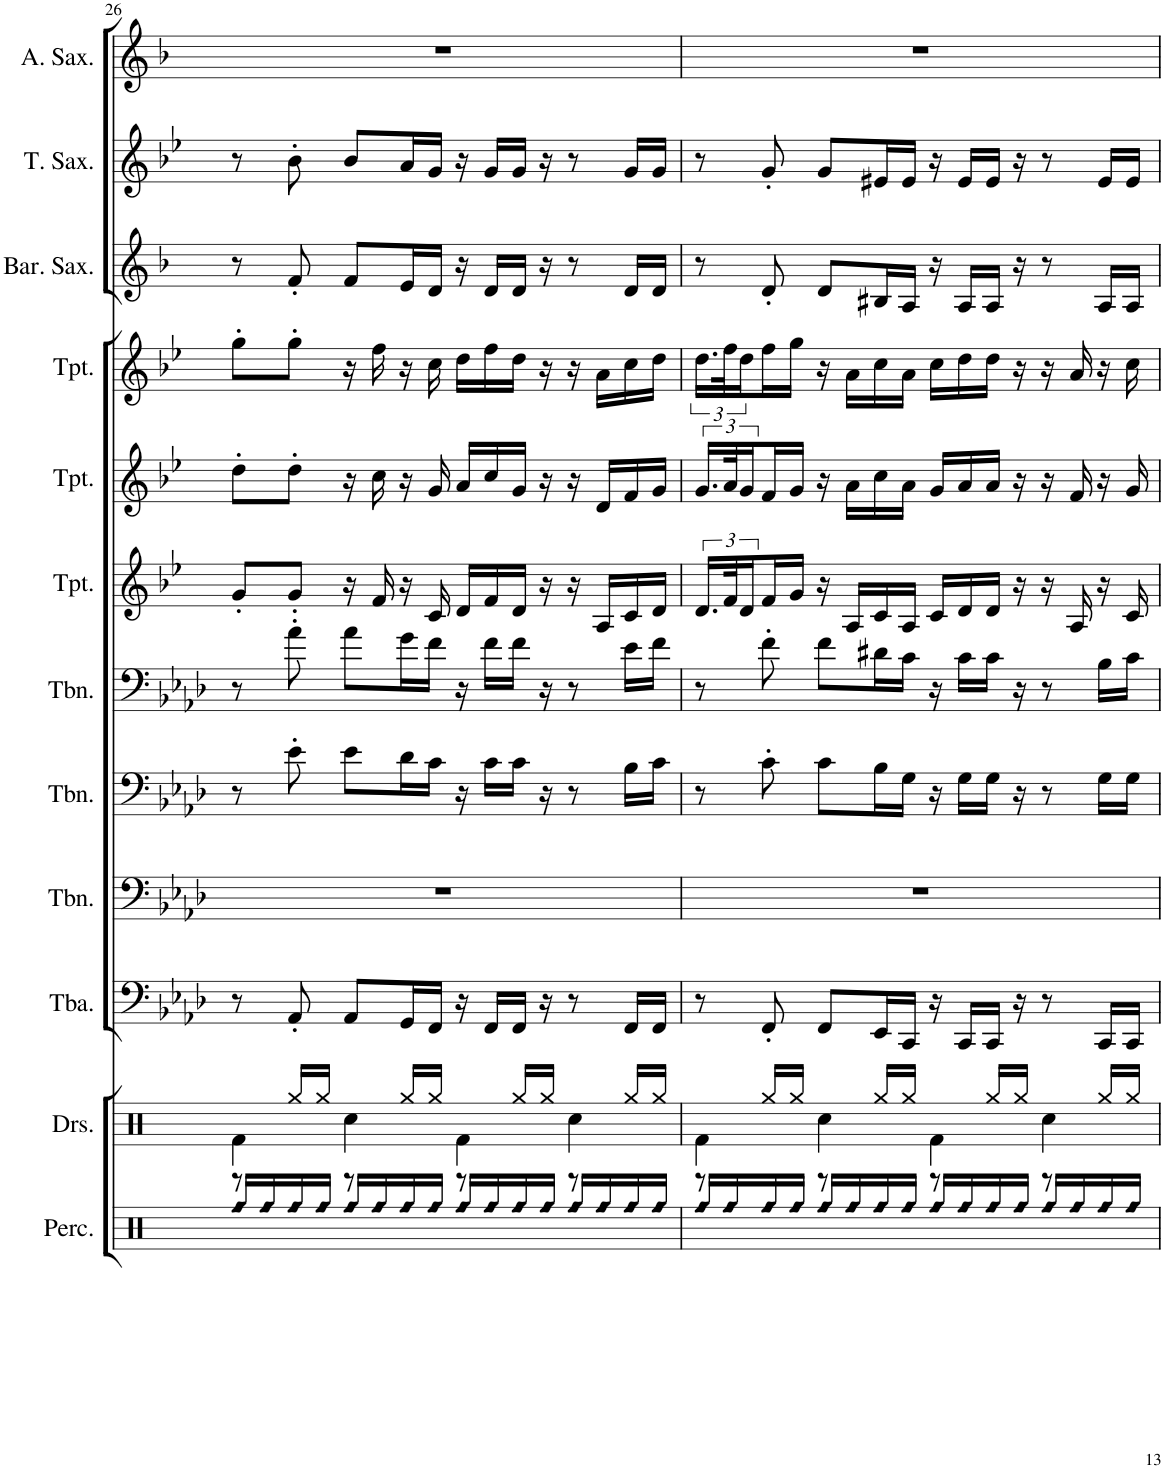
**kern	**kern	**kern	**kern	**kern	**kern	**kern	**kern	**kern	**kern	**kern	**kern
*part12	*part11	*part10	*part9	*part8	*part7	*part6	*part5	*part4	*part3	*part2	*part1
*staff12	*staff11	*staff10	*staff9	*staff8	*staff7	*staff6	*staff5	*staff4	*staff3	*staff2	*staff1
*I"Percussion	*I"Drumset	*I"Tuba	*I"Trombone	*I"Trombone	*I"Trombone	*I"Trumpet	*I"Trumpet	*I"Trumpet	*I"Baritone Saxophone	*I"Tenor Saxophone	*I"Alto Saxophone
*I'Perc.	*I'Drs.	*I'Tba.	*I'Tbn.	*I'Tbn.	*I'Tbn.	*I'Tpt.	*I'Tpt.	*I'Tpt.	*I'Bar. Sax.	*I'T. Sax.	*I'A. Sax.
!!LO:PB:g=z
*clefX	*clefX	*clefF4	*clefF4	*clefF4	*clefF4	*clefG2	*clefG2	*clefG2	*clefG2	*clefG2	*clefG2
*	*	*	*	*	*	*Trd1c2	*Trd1c2	*Trd1c2	*Trd12c21	*Trd8c14	*Trd5c9
*k[]	*k[]	*k[b-e-a-d-]	*k[b-e-a-d-]	*k[b-e-a-d-]	*k[b-e-a-d-]	*k[b-e-]	*k[b-e-]	*k[b-e-]	*k[b-]	*k[b-e-]	*k[b-]
*M4/4	*M4/4	*M4/4	*M4/4	*M4/4	*M4/4	*M4/4	*M4/4	*M4/4	*M4/4	*M4/4	*M4/4
=26	=26	=26	=26	=26	=26	=26	=26	=26	=26	=26	=26
!LO:N:head=diamond	!	!	!	!	!	!	!	!	!	!	!
*	*^	*	*	*	*	*	*	*	*	*	*
16Rff/LL	4Rf\	8r	8r	1r	8r	8r	8g'/L	8dd'\L	8gg'\L	8r	8r	1r
!LO:N:head=diamond	!	!	!	!	!	!	!	!	!	!	!	!
16Rff/	.	.	.	.	.	.	.	.	.	.	.	.
!LO:N:head=diamond	!	!	!	!	!	!	!	!	!	!	!	!
16Rff/	.	16Rgg/LL	8AA-'/	.	8e-'\	8a-'\	8g'/J	8dd'\J	8gg'\J	8f'/	8b-'\	.
!LO:N:head=diamond	!	!	!	!	!	!	!	!	!	!	!	!
16Rff/JJ	.	16Rgg/JJ	.	.	.	.	.	.	.	.	.	.
!LO:N:head=diamond	!	!	!	!	!	!	!	!	!	!	!	!
16Rff/LL	4Rcc\	8r	8AA-/L	.	8e-\L	8a-\L	16r	16r	16r	8f/L	8b-/L	.
!LO:N:head=diamond	!	!	!	!	!	!	!	!	!	!	!	!
16Rff/	.	.	.	.	.	.	16f/	16cc\	16ff\	.	.	.
!LO:N:head=diamond	!	!	!	!	!	!	!	!	!	!	!	!
16Rff/	.	16Rgg/LL	16GG/L	.	16d-\L	16g\L	16r	16r	16r	16e/L	16a/L	.
!LO:N:head=diamond	!	!	!	!	!	!	!	!	!	!	!	!
16Rff/JJ	.	16Rgg/JJ	16FF/JJ	.	16c\JJ	16f\JJ	16c/	16g/	16cc\	16d/JJ	16g/JJ	.
!LO:N:head=diamond	!	!	!	!	!	!	!	!	!	!	!	!
16Rff/LL	4Rf\	8r	16r	.	16r	16r	16d/LL	16a/LL	16dd\LL	16r	16r	.
!LO:N:head=diamond	!	!	!	!	!	!	!	!	!	!	!	!
16Rff/	.	.	16FF/LL	.	16c\LL	16f\LL	16f/	16cc/	16ff\	16d/LL	16g/LL	.
!LO:N:head=diamond	!	!	!	!	!	!	!	!	!	!	!	!
16Rff/	.	16Rgg/LL	16FF/JJ	.	16c\JJ	16f\JJ	16d/JJ	16g/JJ	16dd\JJ	16d/JJ	16g/JJ	.
!LO:N:head=diamond	!	!	!	!	!	!	!	!	!	!	!	!
16Rff/JJ	.	16Rgg/JJ	16r	.	16r	16r	16r	16r	16r	16r	16r	.
!LO:N:head=diamond	!	!	!	!	!	!	!	!	!	!	!	!
16Rff/LL	4Rcc\	8r	8r	.	8r	8r	16r	16r	16r	8r	8r	.
!LO:N:head=diamond	!	!	!	!	!	!	!	!	!	!	!	!
16Rff/	.	.	.	.	.	.	16A/LL	16d/LL	16a\LL	.	.	.
!LO:N:head=diamond	!	!	!	!	!	!	!	!	!	!	!	!
16Rff/	.	16Rgg/LL	16FF/LL	.	16B-\LL	16e-\LL	16c/	16f/	16cc\	16d/LL	16g/LL	.
!LO:N:head=diamond	!	!	!	!	!	!	!	!	!	!	!	!
16Rff/JJ	.	16Rgg/JJ	16FF/JJ	.	16c\JJ	16f\JJ	16d/JJ	16g/JJ	16dd\JJ	16d/JJ	16g/JJ	.
=27	=27	=27	=27	=27	=27	=27	=27	=27	=27	=27	=27	=27
!LO:N:head=diamond	!	!	!	!	!	!	!	!	!	!	!	!
16Rff/LL	4Rf\	8r	8r	1r	8r	8r	24.d/LL	24.g/LL	24.dd\LL	8r	8r	1r
!LO:N:head=diamond	!	!	!	!	!	!	!	!	!	!	!	!
16Rff/	.	.	.	.	.	.	48f/K	48a/K	48ff\K	.	.	.
.	.	.	.	.	.	.	24d/	24g/	24dd\	.	.	.
!LO:N:head=diamond	!	!	!	!	!	!	!	!	!	!	!	!
16Rff/	.	16Rgg/LL	8FF'/	.	8c'\	8f'\	16f/	16f/	16ff\	8d'/	8g'/	.
!LO:N:head=diamond	!	!	!	!	!	!	!	!	!	!	!	!
16Rff/JJ	.	16Rgg/JJ	.	.	.	.	16g/JJ	16g/JJ	16gg\JJ	.	.	.
!LO:N:head=diamond	!	!	!	!	!	!	!	!	!	!	!	!
16Rff/LL	4Rcc\	8r	8FF/L	.	8c\L	8f\L	16r	16r	16r	8d/L	8g/L	.
!LO:N:head=diamond	!	!	!	!	!	!	!	!	!	!	!	!
16Rff/	.	.	.	.	.	.	16A/LL	16a\LL	16a\LL	.	.	.
!LO:N:head=diamond	!	!	!	!	!	!	!	!	!	!	!	!
16Rff/	.	16Rgg/LL	16EE-/L	.	16B-\L	16d#X\L	16c/	16cc\	16cc\	16B#X/L	16e#X/L	.
!LO:N:head=diamond	!	!	!	!	!	!	!	!	!	!	!	!
16Rff/JJ	.	16Rgg/JJ	16CC/JJ	.	16G\JJ	16c\JJ	16A/JJ	16a\JJ	16a\JJ	16A/JJ	16e#/JJ	.
!LO:N:head=diamond	!	!	!	!	!	!	!	!	!	!	!	!
16Rff/LL	4Rf\	8r	16r	.	16r	16r	16c/LL	16g/LL	16cc\LL	16r	16r	.
!LO:N:head=diamond	!	!	!	!	!	!	!	!	!	!	!	!
16Rff/	.	.	16CC/LL	.	16G\LL	16c\LL	16d/	16a/	16dd\	16A/LL	16e#/LL	.
!LO:N:head=diamond	!	!	!	!	!	!	!	!	!	!	!	!
16Rff/	.	16Rgg/LL	16CC/JJ	.	16G\JJ	16c\JJ	16d/JJ	16a/JJ	16dd\JJ	16A/JJ	16e#/JJ	.
!LO:N:head=diamond	!	!	!	!	!	!	!	!	!	!	!	!
16Rff/JJ	.	16Rgg/JJ	16r	.	16r	16r	16r	16r	16r	16r	16r	.
!LO:N:head=diamond	!	!	!	!	!	!	!	!	!	!	!	!
16Rff/LL	4Rcc\	8r	8r	.	8r	8r	16r	16r	16r	8r	8r	.
!LO:N:head=diamond	!	!	!	!	!	!	!	!	!	!	!	!
16Rff/	.	.	.	.	.	.	16A/	16f/	16a/	.	.	.
!LO:N:head=diamond	!	!	!	!	!	!	!	!	!	!	!	!
16Rff/	.	16Rgg/LL	16CC/LL	.	16G\LL	16B-\LL	16r	16r	16r	16A/LL	16e#/LL	.
!LO:N:head=diamond	!	!	!	!	!	!	!	!	!	!	!	!
16Rff/JJ	.	16Rgg/JJ	16CC/JJ	.	16G\JJ	16c\JJ	16c/	16g/	16cc\	16A/JJ	16e#/JJ	.
*	*v	*v	*	*	*	*	*	*	*	*	*	*
=	=	=	=	=	=	=	=	=	=	=	=
*-	*-	*-	*-	*-	*-	*-	*-	*-	*-	*-	*-
